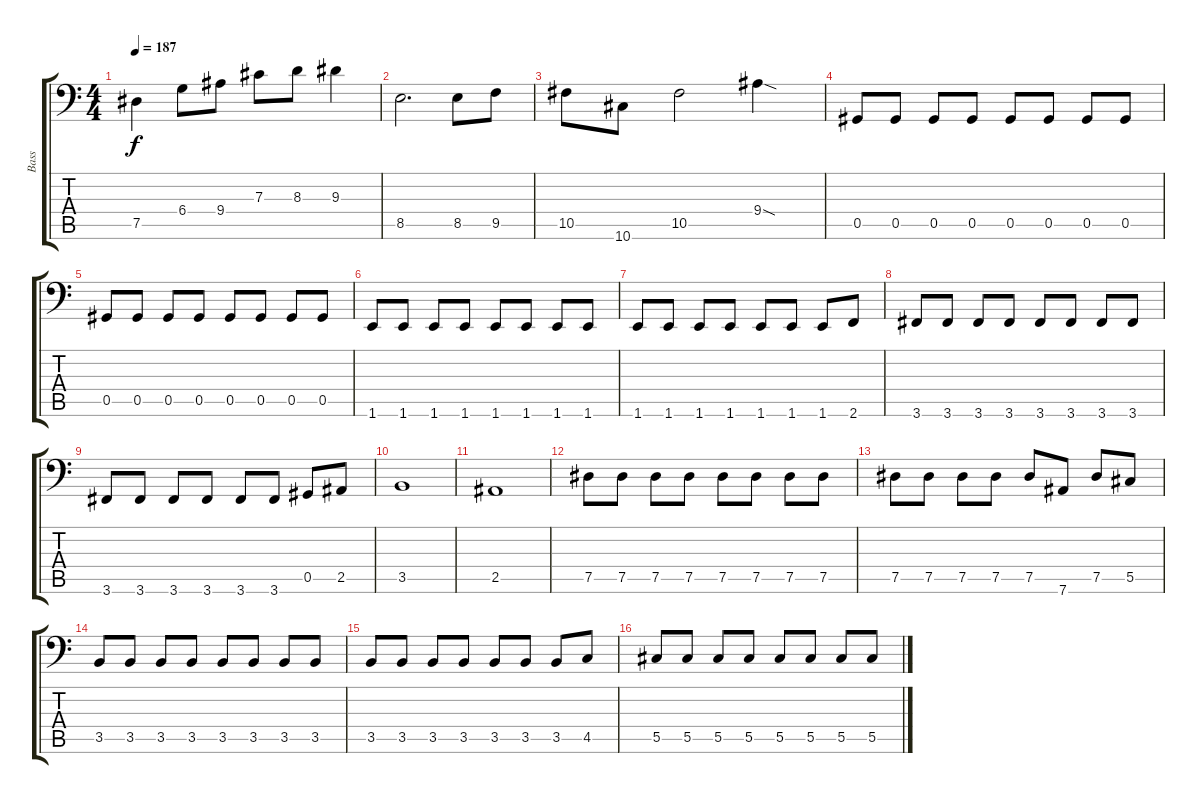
\track ("Bass" "Bass") {instrument electricbassfinger}
\staff {score tabs}
\tuning (Eb3 Bb2 Gb2 Db2 Ab1 Eb1) {hide}
\ts (4 4)
\tempo 187
\clef f4
\ks c
7.5.4{dy f} 6.4.8 9.4.8 7.3.8 8.3.8 9.3.4 |
8.5.2{d} 8.5.8 9.5.8 |
10.5.8 10.6.8 10.5.2 9.4{sod}.4 |
0.5.8 0.5.8 0.5.8 0.5.8 0.5.8 0.5.8 0.5.8 0.5.8 |
0.5.8 0.5.8 0.5.8 0.5.8 0.5.8 0.5.8 0.5.8 0.5.8 |
1.6.8 1.6.8 1.6.8 1.6.8 1.6.8 1.6.8 1.6.8 1.6.8 |
1.6.8 1.6.8 1.6.8 1.6.8 1.6.8 1.6.8 1.6.8 2.6.8 |
3.6.8 3.6.8 3.6.8 3.6.8 3.6.8 3.6.8 3.6.8 3.6.8 |
3.6.8 3.6.8 3.6.8 3.6.8 3.6.8 3.6.8 0.5.8 2.5.8 |
3.5.1 |
2.5.1 |
7.5.8 7.5.8 7.5.8 7.5.8 7.5.8 7.5.8 7.5.8 7.5.8 |
7.5.8 7.5.8 7.5.8 7.5.8 7.5.8 7.6.8 7.5.8 5.5.8 |
3.5.8 3.5.8 3.5.8 3.5.8 3.5.8 3.5.8 3.5.8 3.5.8 |
3.5.8 3.5.8 3.5.8 3.5.8 3.5.8 3.5.8 3.5.8 4.5.8 |
5.5.8 5.5.8 5.5.8 5.5.8 5.5.8 5.5.8 5.5.8 5.5.8
